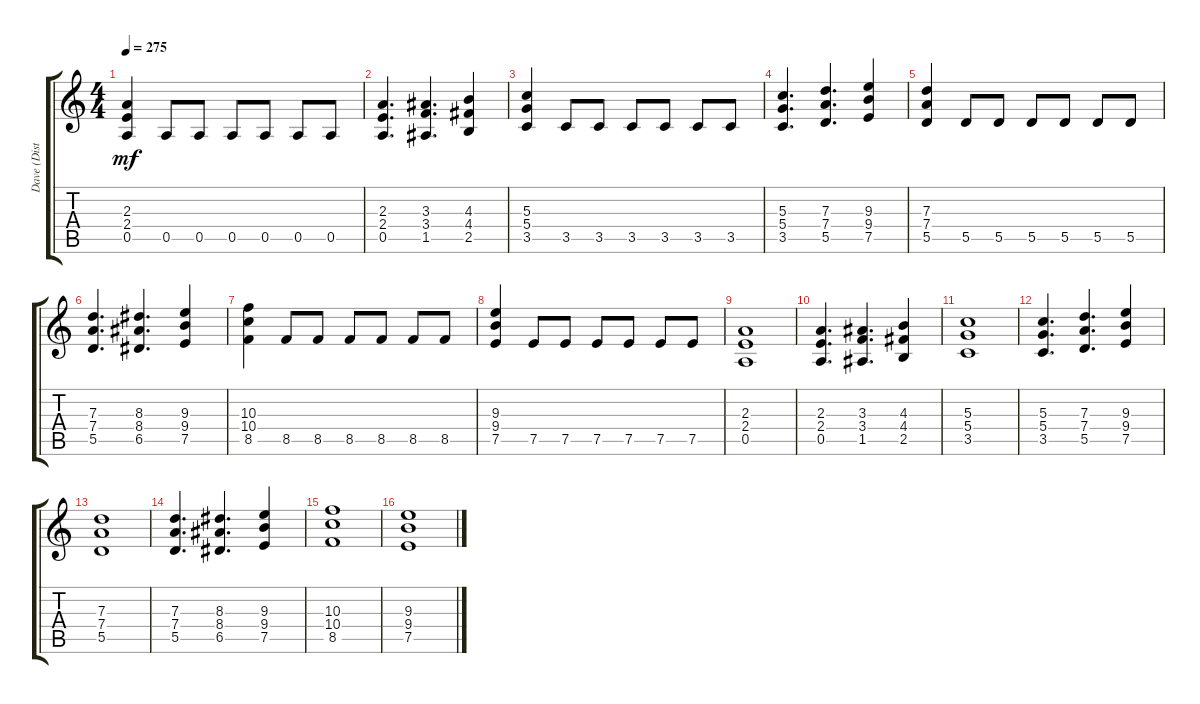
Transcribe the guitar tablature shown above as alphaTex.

\track ("Dave (Disto Gtr)" "Dave (Dist") {instrument distortionguitar}
\staff {score tabs}
\tuning (E4 B3 G3 D3 A2 E2) {hide}
\ts (4 4)
\tempo 275
\clef g2
\ks c
(2.3 2.4 0.5).4{dy mf} 0.5.8 0.5.8 0.5.8 0.5.8 0.5.8 0.5.8 |
(2.3 2.4 0.5).4{d} (3.3 3.4 1.5).4{d} (4.3 4.4 2.5).4 |
(5.3 5.4 3.5).4 3.5.8 3.5.8 3.5.8 3.5.8 3.5.8 3.5.8 |
(5.3 5.4 3.5).4{d} (7.3 7.4 5.5).4{d} (9.3 9.4 7.5).4 |
(7.3 7.4 5.5).4 5.5.8 5.5.8 5.5.8 5.5.8 5.5.8 5.5.8 |
(7.3 7.4 5.5).4{d} (8.3 8.4 6.5).4{d} (9.3 9.4 7.5).4 |
(10.3 10.4 8.5).4 8.5.8 8.5.8 8.5.8 8.5.8 8.5.8 8.5.8 |
(9.3 9.4 7.5).4 7.5.8 7.5.8 7.5.8 7.5.8 7.5.8 7.5.8 |
(2.3 2.4 0.5).1 |
(2.3 2.4 0.5).4{d} (3.3 3.4 1.5).4{d} (4.3 4.4 2.5).4 |
(5.3 5.4 3.5).1 |
(5.3 5.4 3.5).4{d} (7.3 7.4 5.5).4{d} (9.3 9.4 7.5).4 |
(7.3 7.4 5.5).1 |
(7.3 7.4 5.5).4{d} (8.3 8.4 6.5).4{d} (9.3 9.4 7.5).4 |
(10.3 10.4 8.5).1 |
(9.3 9.4 7.5).1
